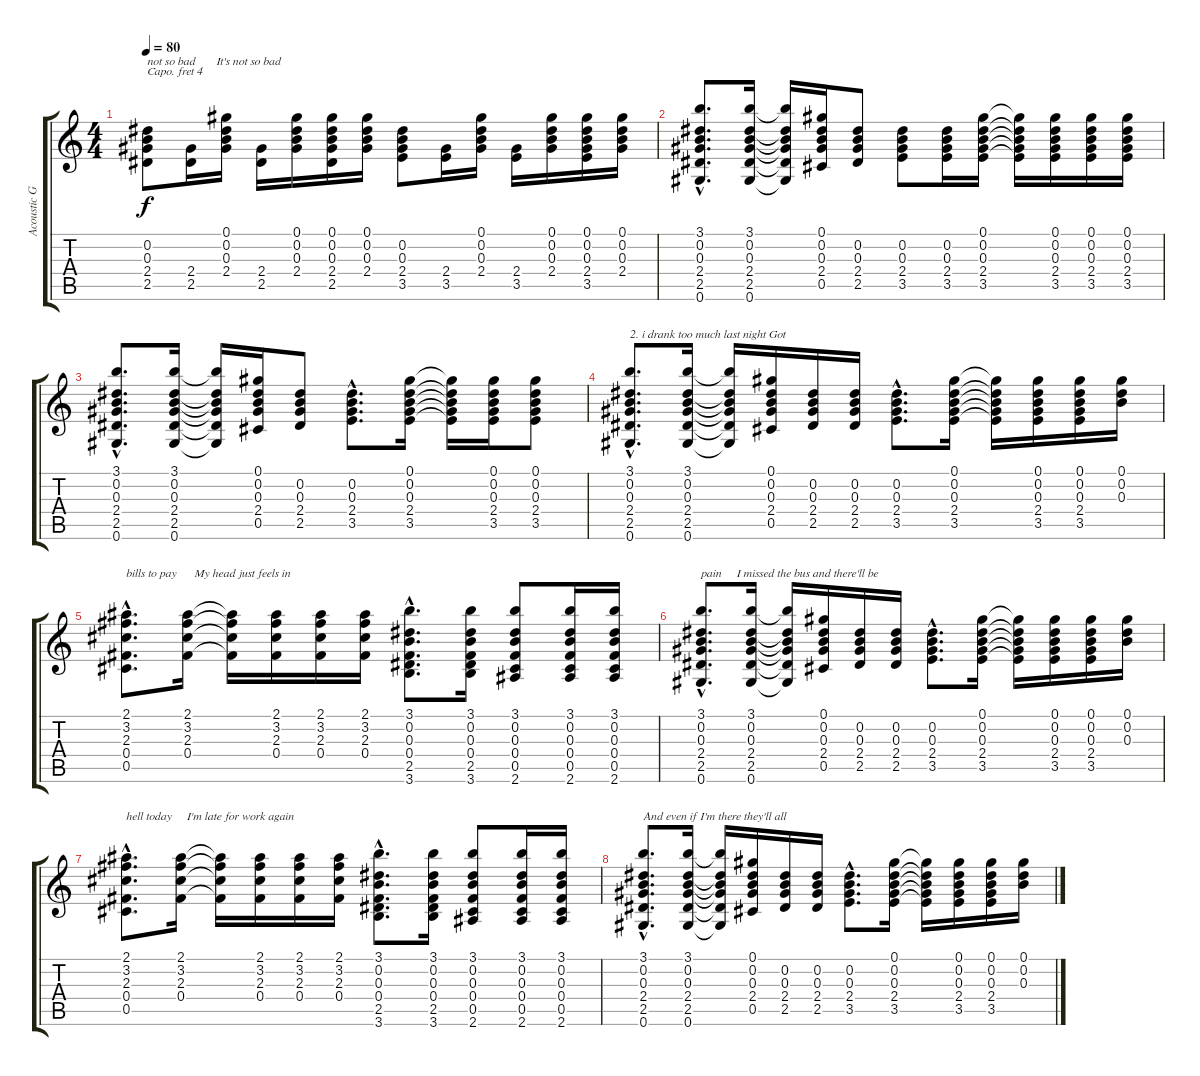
\track ("Acoustic Guitar (Capo IV)" "Acoustic G") {instrument acousticguitarsteel}
\staff {score tabs}
\capo 4
\tuning (E4 B3 G3 D3 A2 E2) {hide}
\ts (4 4)
\tempo 80
\clef g2
\ks c
(0.2 0.3 2.4 2.5).8{txt "not so bad       It's not so bad" dy f} (2.4 2.5).16 (0.1 0.2 0.3 2.4).16 (2.4 2.5).16 (0.1 0.2 0.3 2.4).16 (0.1 0.2 0.3 2.4 2.5).16 (0.1 0.2 0.3 2.4).16 (0.2 0.3 2.4 3.5).8 (2.4 3.5).16 (0.1 0.2 0.3 2.4).16 (2.4 3.5).16 (0.1 0.2 0.3 2.4).16 (0.1 0.2 0.3 2.4 3.5).16 (0.1 0.2 0.3 2.4).16 |
(3.1{hac} 0.2{hac} 0.3{hac} 2.4{hac} 2.5{hac} 0.6{hac}).8{d} (3.1 0.2 0.3 2.4 2.5 0.6).16 (3.1{t} 0.2{t} 0.3{t} 2.4{t} 2.5{t} 0.6{t}).16 (0.1 0.2 0.3 2.4 0.5).16 (0.2 0.3 2.4 2.5).8 (0.2 0.3 2.4 3.5).8 (0.2 0.3 2.4 3.5).16 (0.1 0.2 0.3 2.4 3.5).16 (0.1{t} 0.2{t} 0.3{t} 2.4{t} 3.5{t}).16 (0.1 0.2 0.3 2.4 3.5).16 (0.1 0.2 0.3 2.4 3.5).16 (0.1 0.2 0.3 2.4 3.5).16 |
(3.1{hac} 0.2{hac} 0.3{hac} 2.4{hac} 2.5{hac} 0.6{hac}).8{d} (3.1 0.2 0.3 2.4 2.5 0.6).16 (3.1{t} 0.2{t} 0.3{t} 2.4{t} 2.5{t} 0.6{t}).16 (0.1 0.2 0.3 2.4 0.5).16 (0.2 0.3 2.4 2.5).8 (0.2{hac} 0.3{hac} 2.4{hac} 3.5{hac}).8{d} (0.1 0.2 0.3 2.4 3.5).16 (0.1{t} 0.2{t} 0.3{t} 2.4{t} 3.5{t}).16 (0.1 0.2 0.3 2.4 3.5).16 (0.1 0.2 0.3 2.4 3.5).8 |
(3.1{hac} 0.2{hac} 0.3{hac} 2.4{hac} 2.5{hac} 0.6{hac}).8{d txt "2. i drank too much last night Got"} (3.1 0.2 0.3 2.4 2.5 0.6).16 (3.1{t} 0.2{t} 0.3{t} 2.4{t} 2.5{t} 0.6{t}).16 (0.1 0.2 0.3 2.4 0.5).16 (0.2 0.3 2.4 2.5).16 (0.2 0.3 2.4 2.5).16 (0.2{hac} 0.3{hac} 2.4{hac} 3.5{hac}).8{d} (0.1 0.2 0.3 2.4 3.5).16 (0.1{t} 0.2{t} 0.3{t} 2.4{t} 3.5{t}).16 (0.1 0.2 0.3 2.4 3.5).16 (0.1 0.2 0.3 2.4 3.5).16 (0.1 0.2 0.3).16 |
(2.1{hac} 3.2{hac} 2.3{hac} 0.4{hac} 0.5{hac}).8{d txt "bills to pay      My head just feels in"} (2.1 3.2 2.3 0.4).16 (2.1{t} 3.2{t} 2.3{t} 0.4{t}).16 (2.1 3.2 2.3 0.4).16 (2.1 3.2 2.3 0.4).16 (2.1 3.2 2.3 0.4).16 (3.1{hac} 0.2{hac} 0.3{hac} 0.4{hac} 2.5{hac} 3.6{hac}).8{d} (3.1 0.2 0.3 0.4 2.5 3.6).16 (3.1 0.2 0.3 0.4 0.5 2.6).8 (3.1 0.2 0.3 0.4 0.5 2.6).16 (3.1 0.2 0.3 0.4 0.5 2.6).16 |
(3.1{hac} 0.2{hac} 0.3{hac} 2.4{hac} 2.5{hac} 0.6{hac}).8{d txt "pain     I missed the bus and there'll be "} (3.1 0.2 0.3 2.4 2.5 0.6).16 (3.1{t} 0.2{t} 0.3{t} 2.4{t} 2.5{t} 0.6{t}).16 (0.1 0.2 0.3 2.4 0.5).16 (0.2 0.3 2.4 2.5).16 (0.2 0.3 2.4 2.5).16 (0.2{hac} 0.3{hac} 2.4{hac} 3.5{hac}).8{d} (0.1 0.2 0.3 2.4 3.5).16 (0.1{t} 0.2{t} 0.3{t} 2.4{t} 3.5{t}).16 (0.1 0.2 0.3 2.4 3.5).16 (0.1 0.2 0.3 2.4 3.5).16 (0.1 0.2 0.3).16 |
(2.1{hac} 3.2{hac} 2.3{hac} 0.4{hac} 0.5{hac}).8{d txt "hell today     I'm late for work again"} (2.1 3.2 2.3 0.4).16 (2.1{t} 3.2{t} 2.3{t} 0.4{t}).16 (2.1 3.2 2.3 0.4).16 (2.1 3.2 2.3 0.4).16 (2.1 3.2 2.3 0.4).16 (3.1{hac} 0.2{hac} 0.3{hac} 0.4{hac} 2.5{hac} 3.6{hac}).8{d} (3.1 0.2 0.3 0.4 2.5 3.6).16 (3.1 0.2 0.3 0.4 0.5 2.6).8 (3.1 0.2 0.3 0.4 0.5 2.6).16 (3.1 0.2 0.3 0.4 0.5 2.6).16 |
(3.1{hac} 0.2{hac} 0.3{hac} 2.4{hac} 2.5{hac} 0.6{hac}).8{d txt "And even if I'm there they'll all"} (3.1 0.2 0.3 2.4 2.5 0.6).16 (3.1{t} 0.2{t} 0.3{t} 2.4{t} 2.5{t} 0.6{t}).16 (0.1 0.2 0.3 2.4 0.5).16 (0.2 0.3 2.4 2.5).16 (0.2 0.3 2.4 2.5).16 (0.2{hac} 0.3{hac} 2.4{hac} 3.5{hac}).8{d} (0.1 0.2 0.3 2.4 3.5).16 (0.1{t} 0.2{t} 0.3{t} 2.4{t} 3.5{t}).16 (0.1 0.2 0.3 2.4 3.5).16 (0.1 0.2 0.3 2.4 3.5).16 (0.1 0.2 0.3).16
